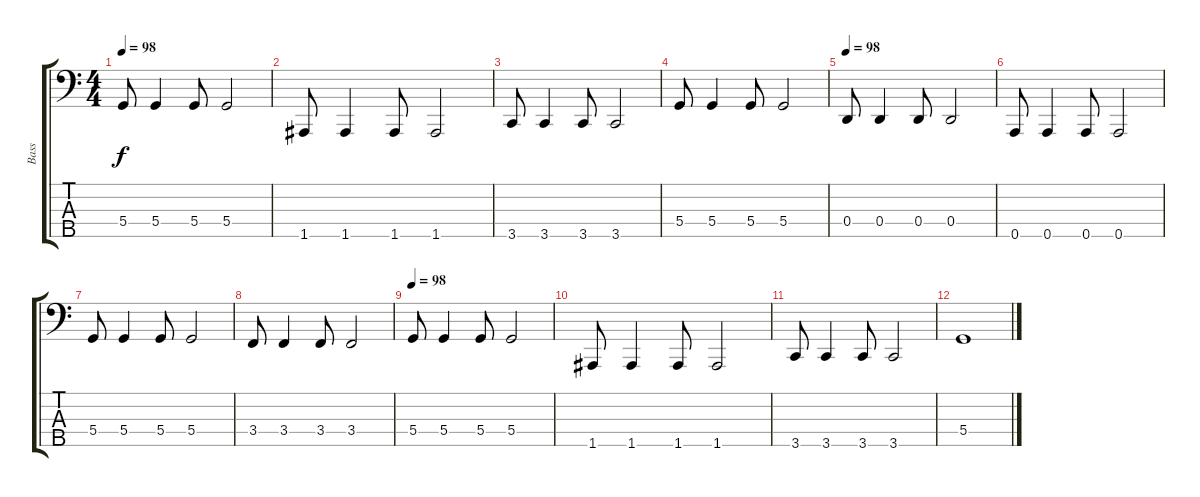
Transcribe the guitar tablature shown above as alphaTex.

\track ("Bass" "Bass") {instrument electricbassfinger}
\staff {score tabs}
\tuning (F2 C2 G1 D1 A0) {hide}
\ts (4 4)
\tempo 98
\clef f4
\ks c
5.4.8{dy f} 5.4.4 5.4.8 5.4.2 |
1.5.8 1.5.4 1.5.8 1.5.2 |
3.5.8 3.5.4 3.5.8 3.5.2 |
5.4.8 5.4.4 5.4.8 5.4.2 |
\tempo 98
0.4.8 0.4.4 0.4.8 0.4.2 |
0.5.8 0.5.4 0.5.8 0.5.2 |
5.4.8 5.4.4 5.4.8 5.4.2 |
3.4.8 3.4.4 3.4.8 3.4.2 |
\tempo 98
5.4.8 5.4.4 5.4.8 5.4.2 |
1.5.8 1.5.4 1.5.8 1.5.2 |
3.5.8 3.5.4 3.5.8 3.5.2 |
5.4.1
